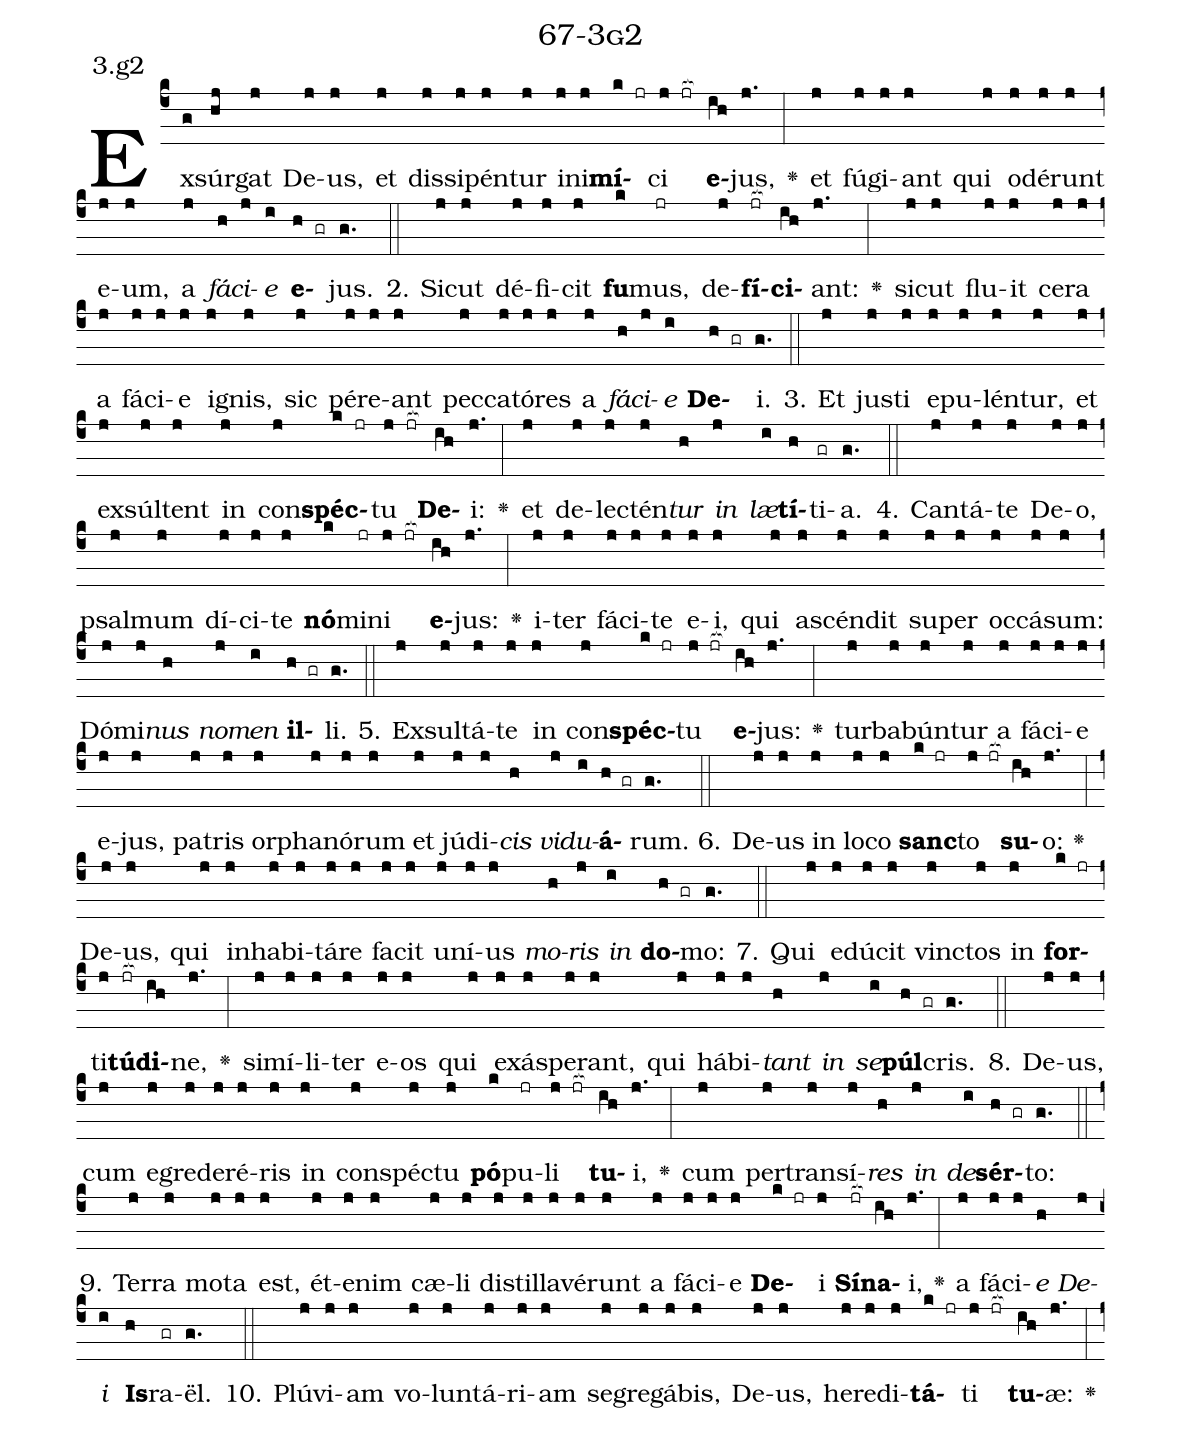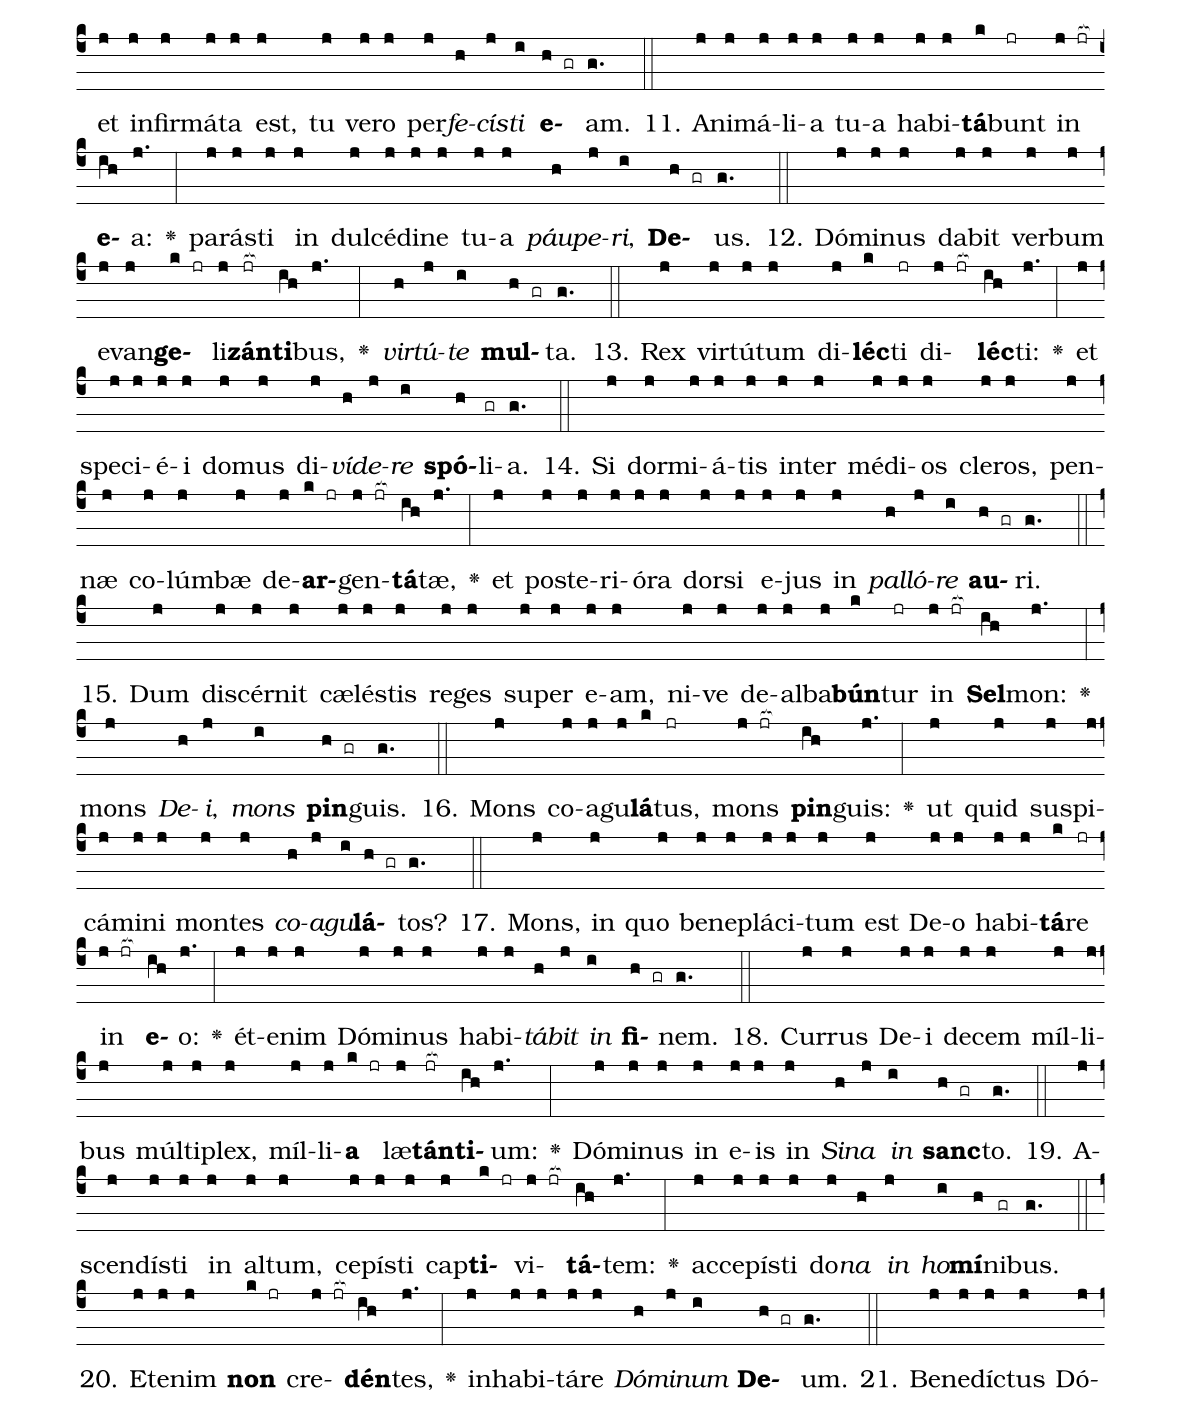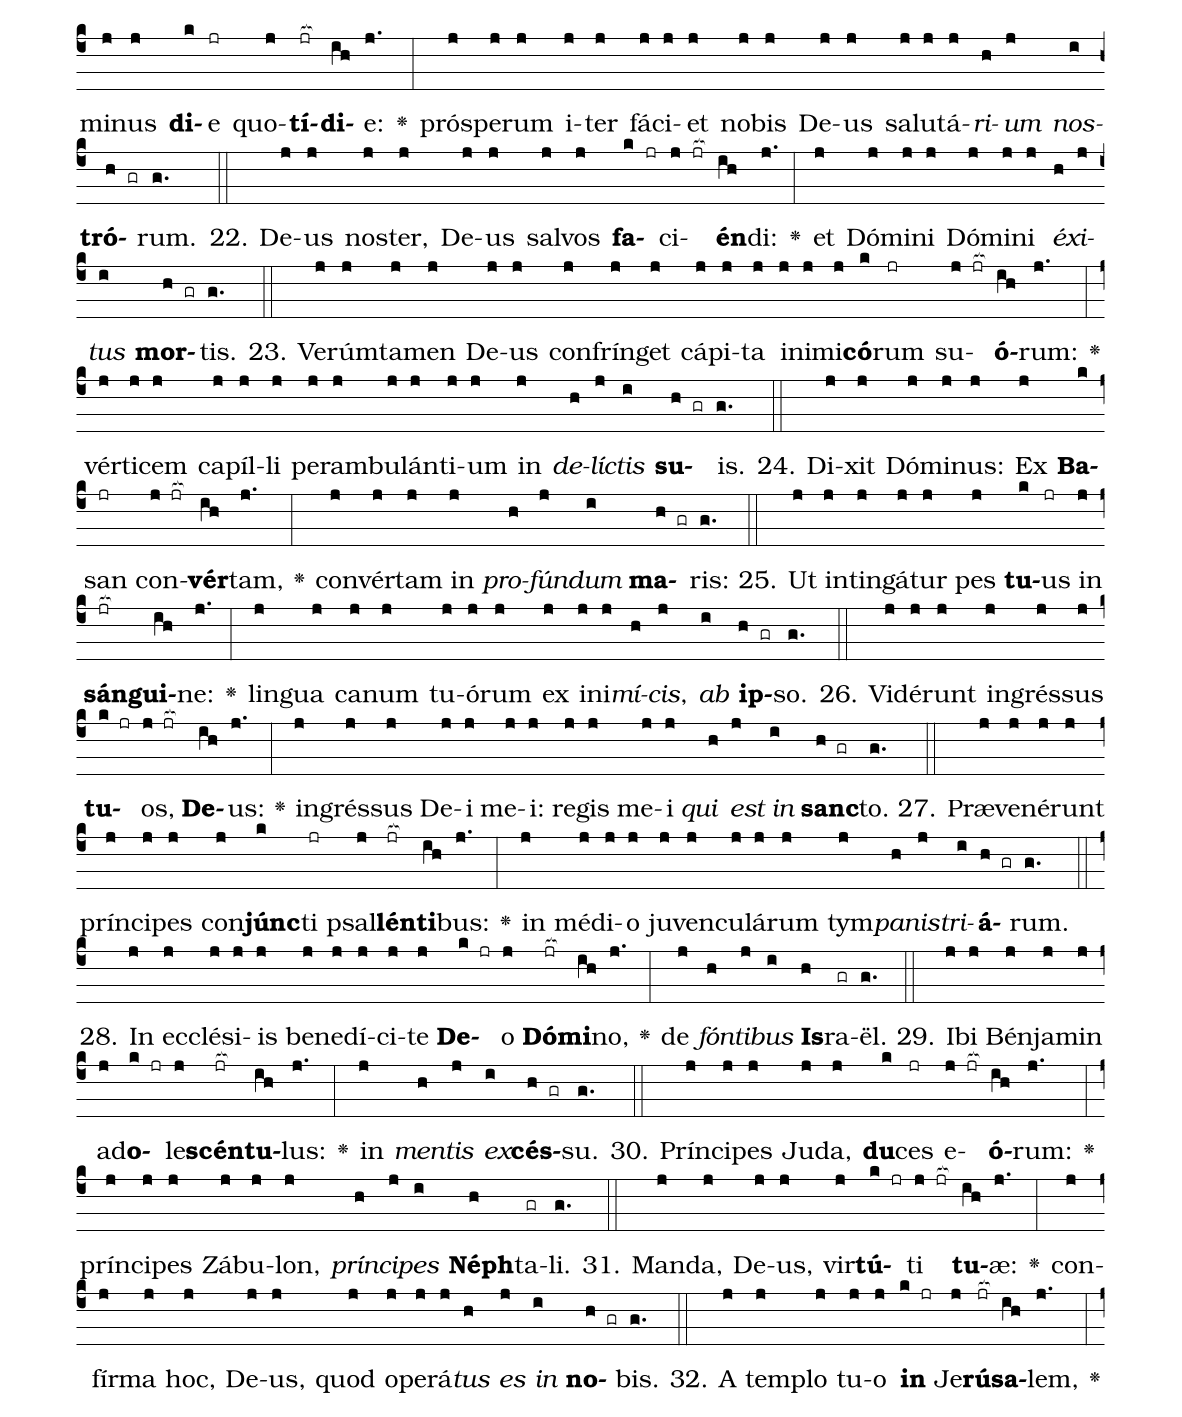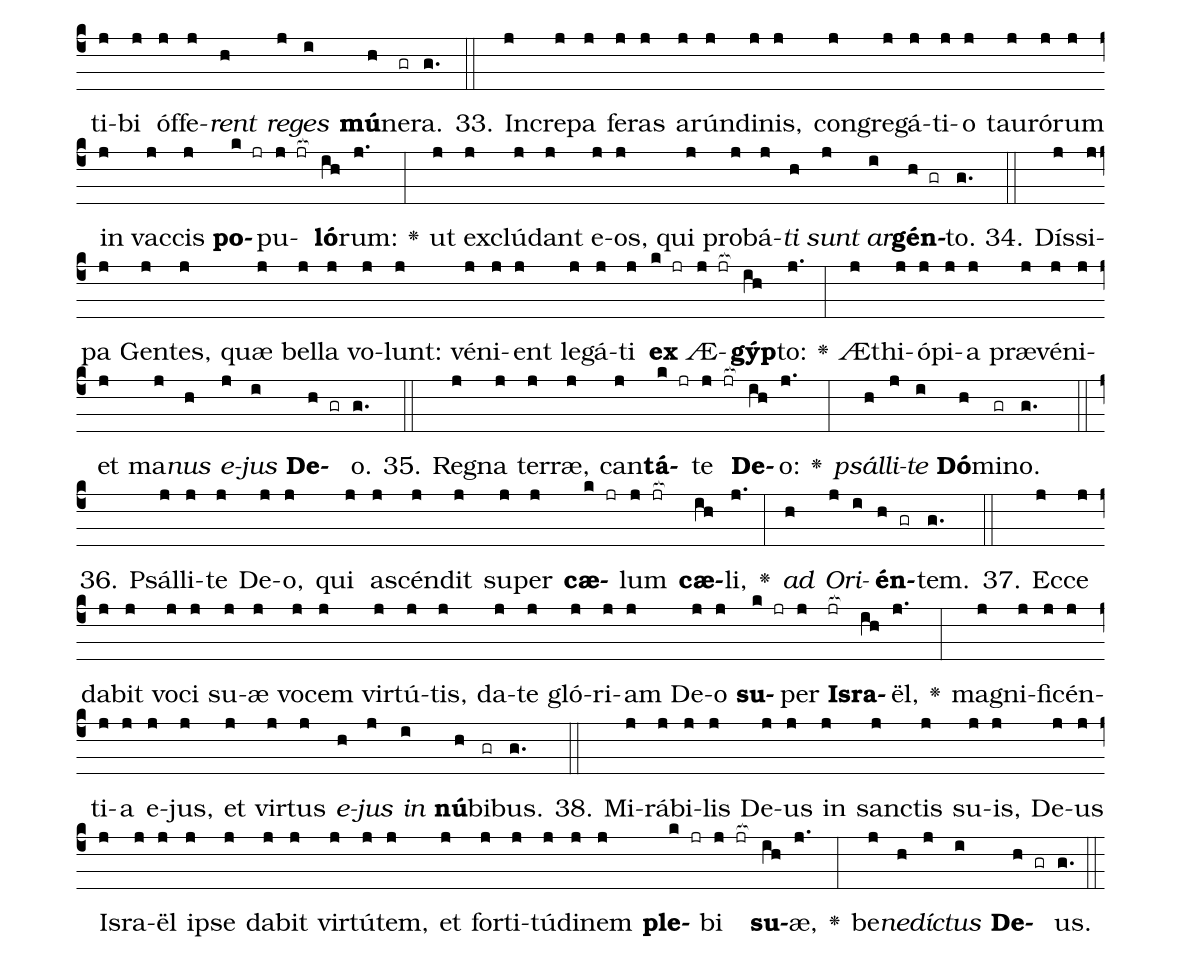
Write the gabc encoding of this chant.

name: 67-3g2;
annotation: 3.g2;
%%
(c4)Ex(g)súr(hj)gat(j) De(j)us,(j) et(j) dis(j)si(j)pén(j)tur(j) in(j)i(j)<b>mí</b>(k jr)ci(j jr[ocb:1{]) <b>e</b>(ih[ocb:0}])jus,(j.) <v>\greheightstar</v>(:) et(j) fú(j)gi(j)ant(j) qui(j) o(j)dé(j)runt(j) e(j)um,(j) a(j) <i>fá</i>(h)<i>ci</i>(j)<i>e</i>(i) <b>e</b>(h gr)jus.(g.) (::)
2. Sic(j)ut(j) dé(j)fi(j)cit(j) <b>fu</b>(k)mus,(jr) de(j)<b>fí</b>(jr[ocb:1{])<b>ci</b>(ih[ocb:0}])ant:(j.) <v>\greheightstar</v>(:) sic(j)ut(j) flu(j)it(j) ce(j)ra(j) a(j) fá(j)ci(j)e(j) i(j)gnis,(j) sic(j) pér(j)e(j)ant(j) pec(j)ca(j)tó(j)res(j) a(j) <i>fá</i>(h)<i>ci</i>(j)<i>e</i>(i) <b>De</b>(h gr)i.(g.) (::)
3. Et(j) jus(j)ti(j) e(j)pu(j)lén(j)tur,(j) et(j) ex(j)súl(j)tent(j) in(j) con(j)<b>spéc</b>(k jr)tu(j jr[ocb:1{]) <b>De</b>(ih[ocb:0}])i:(j.) <v>\greheightstar</v>(:) et(j) de(j)lec(j)tén(j)<i>tur</i>(h) <i>in</i>(j) <i>læ</i>(i)<b>tí</b>(h)ti(gr)a.(g.) (::)
4. Can(j)tá(j)te(j) De(j)o,(j) psal(j)mum(j) dí(j)ci(j)te(j) <b>nó</b>(k)mi(jr)ni(j jr[ocb:1{]) <b>e</b>(ih[ocb:0}])jus:(j.) <v>\greheightstar</v>(:) i(j)ter(j) fá(j)ci(j)te(j) e(j)i,(j) qui(j) a(j)scén(j)dit(j) su(j)per(j) oc(j)cá(j)sum:(j) Dó(j)mi(j)<i>nus</i>(h) <i>no</i>(j)<i>men</i>(i) <b>il</b>(h gr)li.(g.) (::)
5. Ex(j)sul(j)tá(j)te(j) in(j) con(j)<b>spéc</b>(k jr)tu(j jr[ocb:1{]) <b>e</b>(ih[ocb:0}])jus:(j.) <v>\greheightstar</v>(:) tur(j)ba(j)bún(j)tur(j) a(j) fá(j)ci(j)e(j) e(j)jus,(j) pa(j)tris(j) or(j)pha(j)nó(j)rum(j) et(j) jú(j)di(j)<i>cis</i>(h) <i>vi</i>(j)<i>du</i>(i)<b>á</b>(h gr)rum.(g.) (::)
6. De(j)us(j) in(j) lo(j)co(j) <b>sanc</b>(k jr)to(j jr[ocb:1{]) <b>su</b>(ih[ocb:0}])o:(j.) <v>\greheightstar</v>(:) De(j)us,(j) qui(j) in(j)ha(j)bi(j)tá(j)re(j) fa(j)cit(j) u(j)ní(j)us(j) <i>mo</i>(h)<i>ris</i>(j) <i>in</i>(i) <b>do</b>(h gr)mo:(g.) (::)
7. Qui(j) e(j)dú(j)cit(j) vinc(j)tos(j) in(j) <b>for</b>(k jr)ti(j)<b>tú</b>(jr[ocb:1{])<b>di</b>(ih[ocb:0}])ne,(j.) <v>\greheightstar</v>(:) si(j)mí(j)li(j)ter(j) e(j)os(j) qui(j) ex(j)ás(j)pe(j)rant,(j) qui(j) há(j)bi(j)<i>tant</i>(h) <i>in</i>(j) <i>se</i>(i)<b>púl</b>(h gr)cris.(g.) (::)
8. De(j)us,(j) cum(j) e(j)gre(j)de(j)ré(j)ris(j) in(j) con(j)spéc(j)tu(j) <b>pó</b>(k)pu(jr)li(j jr[ocb:1{]) <b>tu</b>(ih[ocb:0}])i,(j.) <v>\greheightstar</v>(:) cum(j) per(j)trans(j)í(j)<i>res</i>(h) <i>in</i>(j) <i>de</i>(i)<b>sér</b>(h gr)to:(g.) (::)
9. Ter(j)ra(j) mo(j)ta(j) est,(j) ét(j)e(j)nim(j) cæ(j)li(j) di(j)stil(j)la(j)vé(j)runt(j) a(j) fá(j)ci(j)e(j) <b>De</b>(k jr)i(j) <b>Sí</b>(jr[ocb:1{])<b>na</b>(ih[ocb:0}])i,(j.) <v>\greheightstar</v>(:) a(j) fá(j)ci(j)<i>e</i>(h) <i>De</i>(j)<i>i</i>(i) <b>Is</b>(h)ra(gr)ël.(g.) (::)
10. Plú(j)vi(j)am(j) vo(j)lun(j)tá(j)ri(j)am(j) se(j)gre(j)gá(j)bis,(j) De(j)us,(j) he(j)re(j)di(j)<b>tá</b>(k jr)ti(j jr[ocb:1{]) <b>tu</b>(ih[ocb:0}])æ:(j.) <v>\greheightstar</v>(:) et(j) in(j)fir(j)má(j)ta(j) est,(j) tu(j) ve(j)ro(j) per(j)<i>fe</i>(h)<i>cís</i>(j)<i>ti</i>(i) <b>e</b>(h gr)am.(g.) (::)
11. A(j)ni(j)má(j)li(j)a(j) tu(j)a(j) ha(j)bi(j)<b>tá</b>(k)bunt(jr) in(j jr[ocb:1{]) <b>e</b>(ih[ocb:0}])a:(j.) <v>\greheightstar</v>(:) pa(j)rás(j)ti(j) in(j) dul(j)cé(j)di(j)ne(j) tu(j)a(j) <i>páu</i>(h)<i>pe</i>(j)<i>ri</i>,(i) <b>De</b>(h gr)us.(g.) (::)
12. Dó(j)mi(j)nus(j) da(j)bit(j) ver(j)bum(j) e(j)van(j)<b>ge</b>(k jr)li(j)<b>zán</b>(jr[ocb:1{])<b>ti</b>(ih[ocb:0}])bus,(j.) <v>\greheightstar</v>(:) <i>vir</i>(h)<i>tú</i>(j)<i>te</i>(i) <b>mul</b>(h gr)ta.(g.) (::)
13. Rex(j) vir(j)tú(j)tum(j) di(j)<b>léc</b>(k)ti(jr) di(j jr[ocb:1{])<b>léc</b>(ih[ocb:0}])ti:(j.) <v>\greheightstar</v>(:) et(j) spe(j)ci(j)é(j)i(j) do(j)mus(j) di(j)<i>ví</i>(h)<i>de</i>(j)<i>re</i>(i) <b>spó</b>(h)li(gr)a.(g.) (::)
14. Si(j) dor(j)mi(j)á(j)tis(j) in(j)ter(j) mé(j)di(j)os(j) cle(j)ros,(j) pen(j)næ(j) co(j)lúm(j)bæ(j) de(j)<b>ar</b>(k jr)gen(j jr[ocb:1{])<b>tá</b>(ih[ocb:0}])tæ,(j.) <v>\greheightstar</v>(:) et(j) post(j)e(j)ri(j)ó(j)ra(j) dor(j)si(j) e(j)jus(j) in(j) <i>pal</i>(h)<i>ló</i>(j)<i>re</i>(i) <b>au</b>(h gr)ri.(g.) (::)
15. Dum(j) di(j)scér(j)nit(j) cæ(j)lés(j)tis(j) re(j)ges(j) su(j)per(j) e(j)am,(j) ni(j)ve(j) de(j)al(j)ba(j)<b>bún</b>(k)tur(jr) in(j jr[ocb:1{]) <b>Sel</b>(ih[ocb:0}])mon:(j.) <v>\greheightstar</v>(:) mons(j) <i>De</i>(h)<i>i</i>,(j) <i>mons</i>(i) <b>pin</b>(h gr)guis.(g.) (::)
16. Mons(j) co(j)a(j)gu(j)<b>lá</b>(k)tus,(jr) mons(j jr[ocb:1{]) <b>pin</b>(ih[ocb:0}])guis:(j.) <v>\greheightstar</v>(:) ut(j) quid(j) su(j)spi(j)cá(j)mi(j)ni(j) mon(j)tes(j) <i>co</i>(h)<i>a</i>(j)<i>gu</i>(i)<b>lá</b>(h gr)tos?(g.) (::)
17. Mons,(j) in(j) quo(j) be(j)ne(j)plá(j)ci(j)tum(j) est(j) De(j)o(j) ha(j)bi(j)<b>tá</b>(k)re(jr) in(j jr[ocb:1{]) <b>e</b>(ih[ocb:0}])o:(j.) <v>\greheightstar</v>(:) ét(j)e(j)nim(j) Dó(j)mi(j)nus(j) ha(j)bi(j)<i>tá</i>(h)<i>bit</i>(j) <i>in</i>(i) <b>fi</b>(h gr)nem.(g.) (::)
18. Cur(j)rus(j) De(j)i(j) de(j)cem(j) míl(j)li(j)bus(j) múl(j)ti(j)plex,(j) míl(j)li(j)<b>a</b>(k jr) læ(j)<b>tán</b>(jr[ocb:1{])<b>ti</b>(ih[ocb:0}])um:(j.) <v>\greheightstar</v>(:) Dó(j)mi(j)nus(j) in(j) e(j)is(j) in(j) <i>Si</i>(h)<i>na</i>(j) <i>in</i>(i) <b>sanc</b>(h gr)to.(g.) (::)
19. A(j)scen(j)dís(j)ti(j) in(j) al(j)tum,(j) ce(j)pís(j)ti(j) cap(j)<b>ti</b>(k jr)vi(j jr[ocb:1{])<b>tá</b>(ih[ocb:0}])tem:(j.) <v>\greheightstar</v>(:) ac(j)ce(j)pís(j)ti(j) do(j)<i>na</i>(h) <i>in</i>(j) <i>ho</i>(i)<b>mí</b>(h)ni(gr)bus.(g.) (::)
20. Et(j)e(j)nim(j) <b>non</b>(k jr) cre(j jr[ocb:1{])<b>dén</b>(ih[ocb:0}])tes,(j.) <v>\greheightstar</v>(:) in(j)ha(j)bi(j)tá(j)re(j) <i>Dó</i>(h)<i>mi</i>(j)<i>num</i>(i) <b>De</b>(h gr)um.(g.) (::)
21. Be(j)ne(j)díc(j)tus(j) Dó(j)mi(j)nus(j) <b>di</b>(k)e(jr) quo(j)<b>tí</b>(jr[ocb:1{])<b>di</b>(ih[ocb:0}])e:(j.) <v>\greheightstar</v>(:) pró(j)spe(j)rum(j) i(j)ter(j) fá(j)ci(j)et(j) no(j)bis(j) De(j)us(j) sa(j)lu(j)tá(j)<i>ri</i>(h)<i>um</i>(j) <i>nos</i>(i)<b>tró</b>(h gr)rum.(g.) (::)
22. De(j)us(j) nos(j)ter,(j) De(j)us(j) sal(j)vos(j) <b>fa</b>(k jr)ci(j jr[ocb:1{])<b>én</b>(ih[ocb:0}])di:(j.) <v>\greheightstar</v>(:) et(j) Dó(j)mi(j)ni(j) Dó(j)mi(j)ni(j) <i>éx</i>(h)<i>i</i>(j)<i>tus</i>(i) <b>mor</b>(h gr)tis.(g.) (::)
23. Ve(j)rúm(j)ta(j)men(j) De(j)us(j) con(j)frín(j)get(j) cá(j)pi(j)ta(j) in(j)i(j)mi(j)<b>có</b>(k)rum(jr) su(j jr[ocb:1{])<b>ó</b>(ih[ocb:0}])rum:(j.) <v>\greheightstar</v>(:) vér(j)ti(j)cem(j) ca(j)píl(j)li(j) per(j)am(j)bu(j)lán(j)ti(j)um(j) in(j) <i>de</i>(h)<i>líc</i>(j)<i>tis</i>(i) <b>su</b>(h gr)is.(g.) (::)
24. Di(j)xit(j) Dó(j)mi(j)nus:(j) Ex(j) <b>Ba</b>(k)san(jr) con(j jr[ocb:1{])<b>vér</b>(ih[ocb:0}])tam,(j.) <v>\greheightstar</v>(:) con(j)vér(j)tam(j) in(j) <i>pro</i>(h)<i>fún</i>(j)<i>dum</i>(i) <b>ma</b>(h gr)ris:(g.) (::)
25. Ut(j) in(j)tin(j)gá(j)tur(j) pes(j) <b>tu</b>(k)us(jr) in(j) <b>sán</b>(jr[ocb:1{])<b>gui</b>(ih[ocb:0}])ne:(j.) <v>\greheightstar</v>(:) lin(j)gua(j) ca(j)num(j) tu(j)ó(j)rum(j) ex(j) in(j)i(j)<i>mí</i>(h)<i>cis</i>,(j) <i>ab</i>(i) <b>ip</b>(h gr)so.(g.) (::)
26. Vi(j)dé(j)runt(j) in(j)grés(j)sus(j) <b>tu</b>(k jr)os,(j jr[ocb:1{]) <b>De</b>(ih[ocb:0}])us:(j.) <v>\greheightstar</v>(:) in(j)grés(j)sus(j) De(j)i(j) me(j)i:(j) re(j)gis(j) me(j)i(j) <i>qui</i>(h) <i>est</i>(j) <i>in</i>(i) <b>sanc</b>(h gr)to.(g.) (::)
27. Præ(j)ve(j)né(j)runt(j) prín(j)ci(j)pes(j) con(j)<b>júnc</b>(k)ti(jr) psal(j)<b>lén</b>(jr[ocb:1{])<b>ti</b>(ih[ocb:0}])bus:(j.) <v>\greheightstar</v>(:) in(j) mé(j)di(j)o(j) ju(j)ven(j)cu(j)lá(j)rum(j) tym(j)<i>pa</i>(h)<i>nis</i>(j)<i>tri</i>(i)<b>á</b>(h gr)rum.(g.) (::)
28. In(j) ec(j)clé(j)si(j)is(j) be(j)ne(j)dí(j)ci(j)te(j) <b>De</b>(k jr)o(j) <b>Dó</b>(jr[ocb:1{])<b>mi</b>(ih[ocb:0}])no,(j.) <v>\greheightstar</v>(:) de(j) <i>fón</i>(h)<i>ti</i>(j)<i>bus</i>(i) <b>Is</b>(h)ra(gr)ël.(g.) (::)
29. I(j)bi(j) Bén(j)ja(j)min(j) ad(j)<b>o</b>(k jr)le(j)<b>scén</b>(jr[ocb:1{])<b>tu</b>(ih[ocb:0}])lus:(j.) <v>\greheightstar</v>(:) in(j) <i>men</i>(h)<i>tis</i>(j) <i>ex</i>(i)<b>cés</b>(h gr)su.(g.) (::)
30. Prín(j)ci(j)pes(j) Ju(j)da,(j) <b>du</b>(k)ces(jr) e(j jr[ocb:1{])<b>ó</b>(ih[ocb:0}])rum:(j.) <v>\greheightstar</v>(:) prín(j)ci(j)pes(j) Zá(j)bu(j)lon,(j) <i>prín</i>(h)<i>ci</i>(j)<i>pes</i>(i) <b>Néph</b>(h)ta(gr)li.(g.) (::)
31. Man(j)da,(j) De(j)us,(j) vir(j)<b>tú</b>(k jr)ti(j jr[ocb:1{]) <b>tu</b>(ih[ocb:0}])æ:(j.) <v>\greheightstar</v>(:) con(j)fír(j)ma(j) hoc,(j) De(j)us,(j) quod(j) o(j)pe(j)rá(j)<i>tus</i>(h) <i>es</i>(j) <i>in</i>(i) <b>no</b>(h gr)bis.(g.) (::)
32. A(j) tem(j)plo(j) tu(j)o(j) <b>in</b>(k jr) Je(j)<b>rú</b>(jr[ocb:1{])<b>sa</b>(ih[ocb:0}])lem,(j.) <v>\greheightstar</v>(:) ti(j)bi(j) óf(j)fe(j)<i>rent</i>(h) <i>re</i>(j)<i>ges</i>(i) <b>mú</b>(h)ne(gr)ra.(g.) (::)
33. In(j)cre(j)pa(j) fe(j)ras(j) a(j)rún(j)di(j)nis,(j) con(j)gre(j)gá(j)ti(j)o(j) tau(j)ró(j)rum(j) in(j) vac(j)cis(j) <b>po</b>(k jr)pu(j jr[ocb:1{])<b>ló</b>(ih[ocb:0}])rum:(j.) <v>\greheightstar</v>(:) ut(j) ex(j)clú(j)dant(j) e(j)os,(j) qui(j) pro(j)bá(j)<i>ti</i>(h) <i>sunt</i>(j) <i>ar</i>(i)<b>gén</b>(h gr)to.(g.) (::)
34. Dís(j)si(j)pa(j) Gen(j)tes,(j) quæ(j) bel(j)la(j) vo(j)lunt:(j) vé(j)ni(j)ent(j) le(j)gá(j)ti(j) <b>ex</b>(k jr) Æ(j jr[ocb:1{])<b>gýp</b>(ih[ocb:0}])to:(j.) <v>\greheightstar</v>(:) Æ(j)thi(j)ó(j)pi(j)a(j) præ(j)vé(j)ni(j)et(j) ma(j)<i>nus</i>(h) <i>e</i>(j)<i>jus</i>(i) <b>De</b>(h gr)o.(g.) (::)
35. Re(j)gna(j) ter(j)ræ,(j) can(j)<b>tá</b>(k jr)te(j jr[ocb:1{]) <b>De</b>(ih[ocb:0}])o:(j.) <v>\greheightstar</v>(:) <i>psál</i>(h)<i>li</i>(j)<i>te</i>(i) <b>Dó</b>(h)mi(gr)no.(g.) (::)
36. Psál(j)li(j)te(j) De(j)o,(j) qui(j) a(j)scén(j)dit(j) su(j)per(j) <b>cæ</b>(k jr)lum(j jr[ocb:1{]) <b>cæ</b>(ih[ocb:0}])li,(j.) <v>\greheightstar</v>(:) <i>ad</i>(h) <i>O</i>(j)<i>ri</i>(i)<b>én</b>(h gr)tem.(g.) (::)
37. Ec(j)ce(j) da(j)bit(j) vo(j)ci(j) su(j)æ(j) vo(j)cem(j) vir(j)tú(j)tis,(j) da(j)te(j) gló(j)ri(j)am(j) De(j)o(j) <b>su</b>(k jr)per(j) <b>Is</b>(jr[ocb:1{])<b>ra</b>(ih[ocb:0}])ël,(j.) <v>\greheightstar</v>(:) ma(j)gni(j)fi(j)cén(j)ti(j)a(j) e(j)jus,(j) et(j) vir(j)tus(j) <i>e</i>(h)<i>jus</i>(j) <i>in</i>(i) <b>nú</b>(h)bi(gr)bus.(g.) (::)
38. Mi(j)rá(j)bi(j)lis(j) De(j)us(j) in(j) sanc(j)tis(j) su(j)is,(j) De(j)us(j) Is(j)ra(j)ël(j) ip(j)se(j) da(j)bit(j) vir(j)tú(j)tem,(j) et(j) for(j)ti(j)tú(j)di(j)nem(j) <b>ple</b>(k jr)bi(j jr[ocb:1{]) <b>su</b>(ih[ocb:0}])æ,(j.) <v>\greheightstar</v>(:) be(j)<i>ne</i>(h)<i>díc</i>(j)<i>tus</i>(i) <b>De</b>(h gr)us.(g.) (::)
